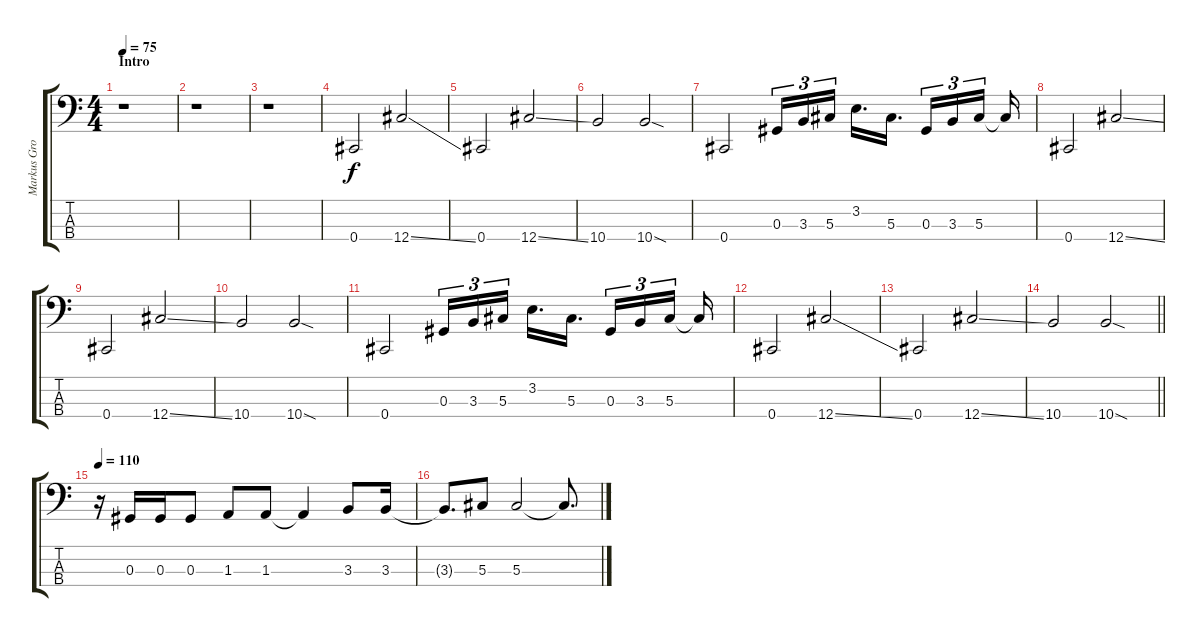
\track ("Markus Grosskopf (Bass)" "Markus Gro") {instrument electricbassfinger}
\staff {score tabs}
\tuning (Gb2 Db2 Ab1 Db1) {hide}
\ts (4 4)
\section ("" "Intro")
\tempo 75
\tempo 55
\tempo 75
\clef f4
\ks c
r.1{dy f instrument electricbassfinger} |
r.1 |
r.1 |
0.4.2 12.4{ss}.2 |
0.4.2 12.4{ss}.2 |
10.4.2 10.4{sod}.2 |
0.4.2 0.3.16{tu (3 2)} 3.3.16{tu (3 2)} 5.3.16{tu (3 2) beam splitsecondary} 3.2.16{d} 5.3.16{d} 0.3.16{tu (3 2)} 3.3.16{tu (3 2)} 5.3.16{tu (3 2) beam splitsecondary} 5.3{t}.16 |
0.4.2 12.4{ss}.2 |
0.4.2 12.4{ss}.2 |
10.4.2 10.4{sod}.2 |
0.4.2 0.3.16{tu (3 2)} 3.3.16{tu (3 2)} 5.3.16{tu (3 2) beam splitsecondary} 3.2.16{d} 5.3.16{d} 0.3.16{tu (3 2)} 3.3.16{tu (3 2)} 5.3.16{tu (3 2) beam splitsecondary} 5.3{t}.16 |
0.4.2 12.4{ss}.2 |
0.4.2 12.4{ss}.2 |
\barLineRight lightlight
10.4.2 10.4{sod}.2 |
\tempo 110
r.16 0.3.16 0.3.16 0.3.8 1.3.8 1.3.8 1.3{t}.4 3.3.8 3.3.16 |
3.3{t}.8{d} 5.3.8 5.3.2 5.3{t}.8{d}
